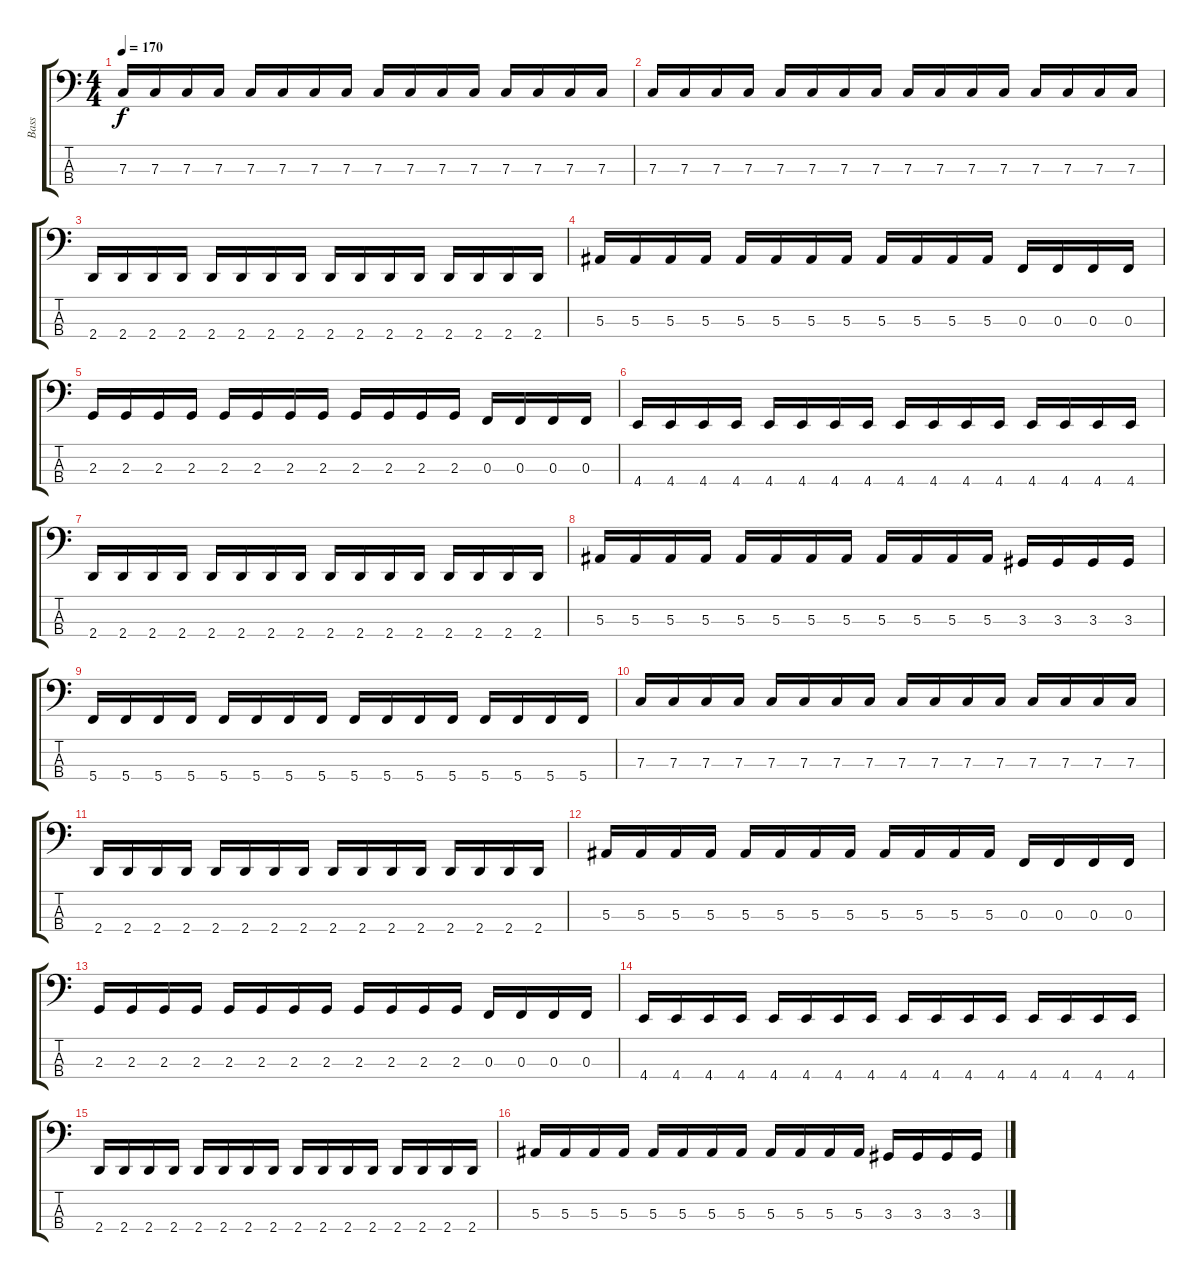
\track ("Bass" "Bass") {instrument electricbasspick}
\staff {score tabs}
\tuning (Eb2 Bb1 F1 C1) {hide}
\ts (4 4)
\tempo 170
\clef f4
\ks c
7.3.16{dy f} 7.3.16 7.3.16 7.3.16 7.3.16 7.3.16 7.3.16 7.3.16 7.3.16 7.3.16 7.3.16 7.3.16 7.3.16 7.3.16 7.3.16 7.3.16 |
7.3.16 7.3.16 7.3.16 7.3.16 7.3.16 7.3.16 7.3.16 7.3.16 7.3.16 7.3.16 7.3.16 7.3.16 7.3.16 7.3.16 7.3.16 7.3.16 |
2.4.16 2.4.16 2.4.16 2.4.16 2.4.16 2.4.16 2.4.16 2.4.16 2.4.16 2.4.16 2.4.16 2.4.16 2.4.16 2.4.16 2.4.16 2.4.16 |
5.3.16 5.3.16 5.3.16 5.3.16 5.3.16 5.3.16 5.3.16 5.3.16 5.3.16 5.3.16 5.3.16 5.3.16 0.3.16 0.3.16 0.3.16 0.3.16 |
2.3.16 2.3.16 2.3.16 2.3.16 2.3.16 2.3.16 2.3.16 2.3.16 2.3.16 2.3.16 2.3.16 2.3.16 0.3.16 0.3.16 0.3.16 0.3.16 |
4.4.16 4.4.16 4.4.16 4.4.16 4.4.16 4.4.16 4.4.16 4.4.16 4.4.16 4.4.16 4.4.16 4.4.16 4.4.16 4.4.16 4.4.16 4.4.16 |
2.4.16 2.4.16 2.4.16 2.4.16 2.4.16 2.4.16 2.4.16 2.4.16 2.4.16 2.4.16 2.4.16 2.4.16 2.4.16 2.4.16 2.4.16 2.4.16 |
5.3.16 5.3.16 5.3.16 5.3.16 5.3.16 5.3.16 5.3.16 5.3.16 5.3.16 5.3.16 5.3.16 5.3.16 3.3.16 3.3.16 3.3.16 3.3.16 |
5.4.16 5.4.16 5.4.16 5.4.16 5.4.16 5.4.16 5.4.16 5.4.16 5.4.16 5.4.16 5.4.16 5.4.16 5.4.16 5.4.16 5.4.16 5.4.16 |
7.3.16 7.3.16 7.3.16 7.3.16 7.3.16 7.3.16 7.3.16 7.3.16 7.3.16 7.3.16 7.3.16 7.3.16 7.3.16 7.3.16 7.3.16 7.3.16 |
2.4.16 2.4.16 2.4.16 2.4.16 2.4.16 2.4.16 2.4.16 2.4.16 2.4.16 2.4.16 2.4.16 2.4.16 2.4.16 2.4.16 2.4.16 2.4.16 |
5.3.16 5.3.16 5.3.16 5.3.16 5.3.16 5.3.16 5.3.16 5.3.16 5.3.16 5.3.16 5.3.16 5.3.16 0.3.16 0.3.16 0.3.16 0.3.16 |
2.3.16 2.3.16 2.3.16 2.3.16 2.3.16 2.3.16 2.3.16 2.3.16 2.3.16 2.3.16 2.3.16 2.3.16 0.3.16 0.3.16 0.3.16 0.3.16 |
4.4.16 4.4.16 4.4.16 4.4.16 4.4.16 4.4.16 4.4.16 4.4.16 4.4.16 4.4.16 4.4.16 4.4.16 4.4.16 4.4.16 4.4.16 4.4.16 |
2.4.16 2.4.16 2.4.16 2.4.16 2.4.16 2.4.16 2.4.16 2.4.16 2.4.16 2.4.16 2.4.16 2.4.16 2.4.16 2.4.16 2.4.16 2.4.16 |
5.3.16 5.3.16 5.3.16 5.3.16 5.3.16 5.3.16 5.3.16 5.3.16 5.3.16 5.3.16 5.3.16 5.3.16 3.3.16 3.3.16 3.3.16 3.3.16
